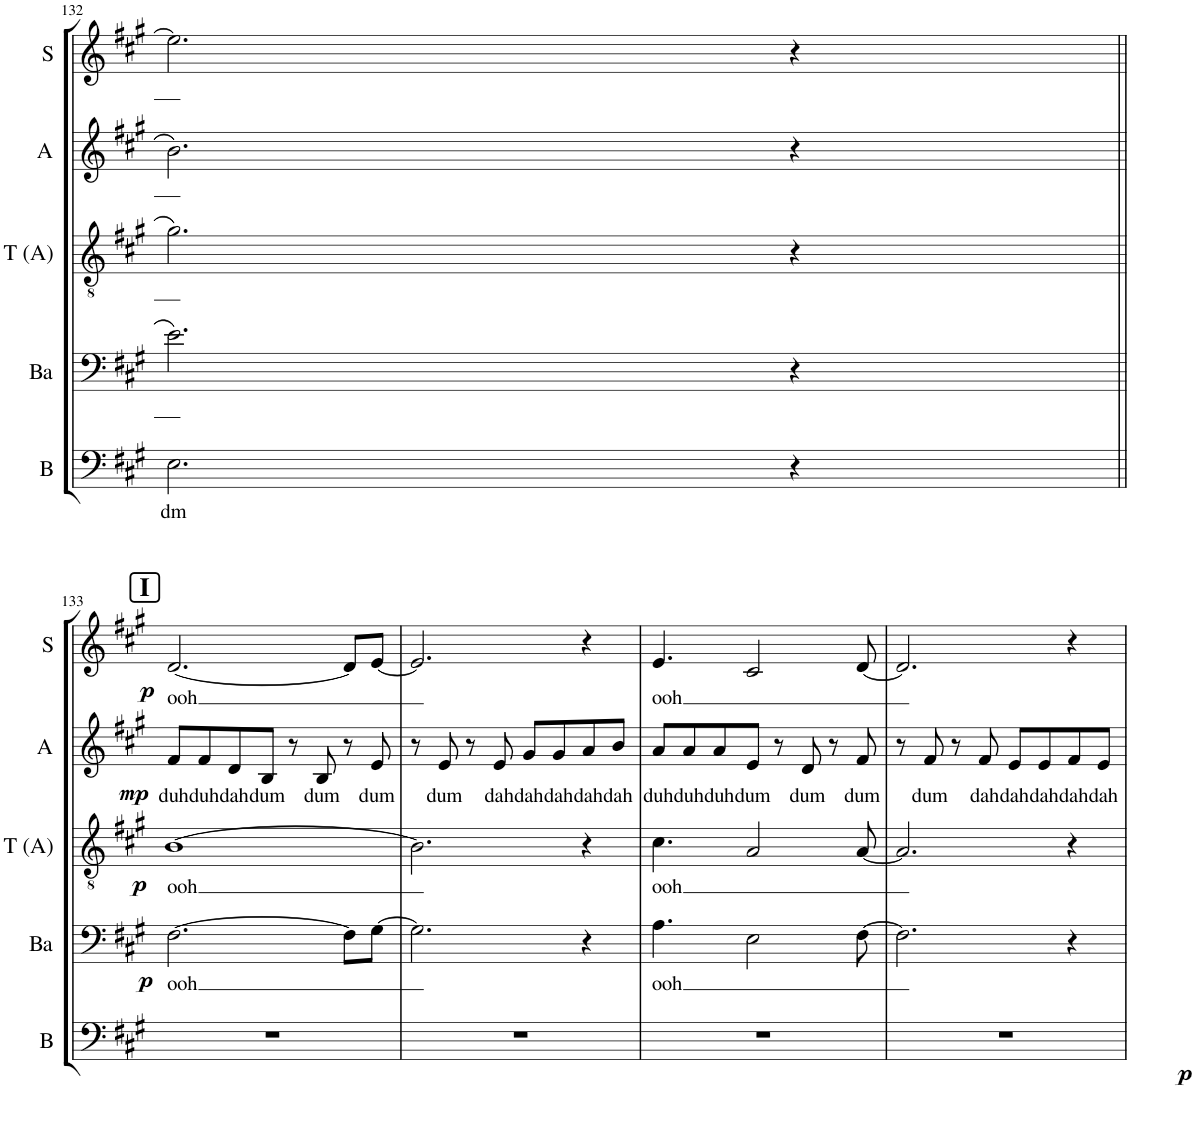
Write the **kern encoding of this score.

**kern	**text	**dynam	**kern	**text	**dynam	**kern	**text	**dynam	**kern	**text	**dynam	**kern	**text	**dynam
*part5	*part5	*part5	*part4	*part4	*part4	*part3	*part3	*part3	*part2	*part2	*part2	*part1	*part1	*part1
*staff5	*staff5	*staff5	*staff4	*staff4	*staff4	*staff3	*staff3	*staff3	*staff2	*staff2	*staff2	*staff1	*staff1	*staff1
*I"Bas	*	*	*I"Bariton	*	*	*I"Tenor (Alt)	*	*	*I"Alt	*	*	*I"Sopraan	*	*
*I'B	*	*	*I'Ba	*	*	*I'T (A)	*	*	*I'A	*	*	*I'S	*	*
!!LO:PB:g=z
*clefF4	*	*	*clefF4	*	*	*clefGv2	*	*	*clefG2	*	*	*clefG2	*	*
*k[f#c#g#]	*	*	*k[f#c#g#]	*	*	*k[f#c#g#]	*	*	*k[f#c#g#]	*	*	*k[f#c#g#]	*	*
*M4/4	*	*	*M4/4	*	*	*M4/4	*	*	*M4/4	*	*	*M4/4	*	*
=132	=132	=132	=132	=132	=132	=132	=132	=132	=132	=132	=132	=132	=132	=132
!	!LO:LY:b	!	!	!	!	!	!	!	!	!	!	!	!	!
2.E\	dm	.	2.e\	.	.	2.g#\	.	.	2.b\	.	.	2.ee\]	.	.
4r	.	.	4r	.	.	4r	.	.	4r	.	.	4r	.	.
!!LO:LB:g=z
!!LO:REH:place=s1:a:B:cj:fs=14:t=I
=133||	=133||	=133||	=133||	=133||	=133||	=133||	=133||	=133||	=133||	=133||	=133||	=133||	=133||	=133||
!	!	!	!	!LO:LY:b	!LO:DY:b	!	!LO:LY:b	!LO:DY:b	!	!LO:LY:b	!LO:DY:b	!	!LO:LY:b	!LO:DY:b
1r	.	.	[2.F#\	ooh	p	[1B	ooh	p	8f#/L	duh	mp	[2.d/	ooh	p
!	!	!	!	!	!	!	!	!	!	!LO:LY:b	!	!	!	!
.	.	.	.	.	.	.	.	.	8f#/	duh	.	.	.	.
!	!	!	!	!	!	!	!	!	!	!LO:LY:b	!	!	!	!
.	.	.	.	.	.	.	.	.	8d/	dah	.	.	.	.
!	!	!	!	!	!	!	!	!	!	!LO:LY:b	!	!	!	!
.	.	.	.	.	.	.	.	.	8B/J	dum	.	.	.	.
.	.	.	.	.	.	.	.	.	8r	.	.	.	.	.
!	!	!	!	!	!	!	!	!	!	!LO:LY:b	!	!	!	!
.	.	.	.	.	.	.	.	.	8B/	dum	.	.	.	.
.	.	.	8F#\L]	.	.	.	.	.	8r	.	.	8d/L]	.	.
!	!	!	!	!	!	!	!	!	!	!LO:LY:b	!	!	!	!
.	.	.	[8G#\J	.	.	.	.	.	8e/	dum	.	[8e/J	.	.
=134	=134	=134	=134	=134	=134	=134	=134	=134	=134	=134	=134	=134	=134	=134
1r	.	.	2.G#\]	.	.	2.B\]	.	.	8r	.	.	2.e/]	.	.
!	!	!	!	!	!	!	!	!	!	!LO:LY:b	!	!	!	!
.	.	.	.	.	.	.	.	.	8e/	dum	.	.	.	.
.	.	.	.	.	.	.	.	.	8r	.	.	.	.	.
!	!	!	!	!	!	!	!	!	!	!LO:LY:b	!	!	!	!
.	.	.	.	.	.	.	.	.	8e/	dah	.	.	.	.
!	!	!	!	!	!	!	!	!	!	!LO:LY:b	!	!	!	!
.	.	.	.	.	.	.	.	.	8g#/L	dah	.	.	.	.
!	!	!	!	!	!	!	!	!	!	!LO:LY:b	!	!	!	!
.	.	.	.	.	.	.	.	.	8g#/	dah	.	.	.	.
!	!	!	!	!	!	!	!	!	!	!LO:LY:b	!	!	!	!
.	.	.	4r	.	.	4r	.	.	8a/	dah	.	4r	.	.
!	!	!	!	!	!	!	!	!	!	!LO:LY:b	!	!	!	!
.	.	.	.	.	.	.	.	.	8b/J	dah	.	.	.	.
=135	=135	=135	=135	=135	=135	=135	=135	=135	=135	=135	=135	=135	=135	=135
!	!	!	!	!LO:LY:b	!	!	!LO:LY:b	!	!	!LO:LY:b	!	!	!LO:LY:b	!
1r	.	.	4.A\	ooh	.	4.c#\	ooh	.	8a/L	duh	.	4.e/	ooh	.
!	!	!	!	!	!	!	!	!	!	!LO:LY:b	!	!	!	!
.	.	.	.	.	.	.	.	.	8a/	duh	.	.	.	.
!	!	!	!	!	!	!	!	!	!	!LO:LY:b	!	!	!	!
.	.	.	.	.	.	.	.	.	8a/	duh	.	.	.	.
!	!	!	!	!	!	!	!	!	!	!LO:LY:b	!	!	!	!
.	.	.	2E\	.	.	2A/	.	.	8e/J	dum	.	2c#/	.	.
.	.	.	.	.	.	.	.	.	8r	.	.	.	.	.
!	!	!	!	!	!	!	!	!	!	!LO:LY:b	!	!	!	!
.	.	.	.	.	.	.	.	.	8d/	dum	.	.	.	.
.	.	.	.	.	.	.	.	.	8r	.	.	.	.	.
!	!	!	!	!	!	!	!	!	!	!LO:LY:b	!	!	!	!
.	.	.	[8F#\	.	.	[8A/	.	.	8f#/	dum	.	[8d/	.	.
=136	=136	=136	=136	=136	=136	=136	=136	=136	=136	=136	=136	=136	=136	=136
!	!	!LO:DY:b	!	!	!	!	!	!	!	!	!	!	!	!
1r	.	p	2.F#\]	.	.	2.A/]	.	.	8r	.	.	2.d/]	.	.
!	!	!	!	!	!	!	!	!	!	!LO:LY:b	!	!	!	!
.	.	.	.	.	.	.	.	.	8f#/	dum	.	.	.	.
.	.	.	.	.	.	.	.	.	8r	.	.	.	.	.
!	!	!	!	!	!	!	!	!	!	!LO:LY:b	!	!	!	!
.	.	.	.	.	.	.	.	.	8f#/	dah	.	.	.	.
!	!	!	!	!	!	!	!	!	!	!LO:LY:b	!	!	!	!
.	.	.	.	.	.	.	.	.	8e/L	dah	.	.	.	.
!	!	!	!	!	!	!	!	!	!	!LO:LY:b	!	!	!	!
.	.	.	.	.	.	.	.	.	8e/	dah	.	.	.	.
!	!	!	!	!	!	!	!	!	!	!LO:LY:b	!	!	!	!
.	.	.	4r	.	.	4r	.	.	8f#/	dah	.	4r	.	.
!	!	!	!	!	!	!	!	!	!	!LO:LY:b	!	!	!	!
.	.	.	.	.	.	.	.	.	8e/J	dah	.	.	.	.
=	=	=	=	=	=	=	=	=	=	=	=	=	=	=
*-	*-	*-	*-	*-	*-	*-	*-	*-	*-	*-	*-	*-	*-	*-
